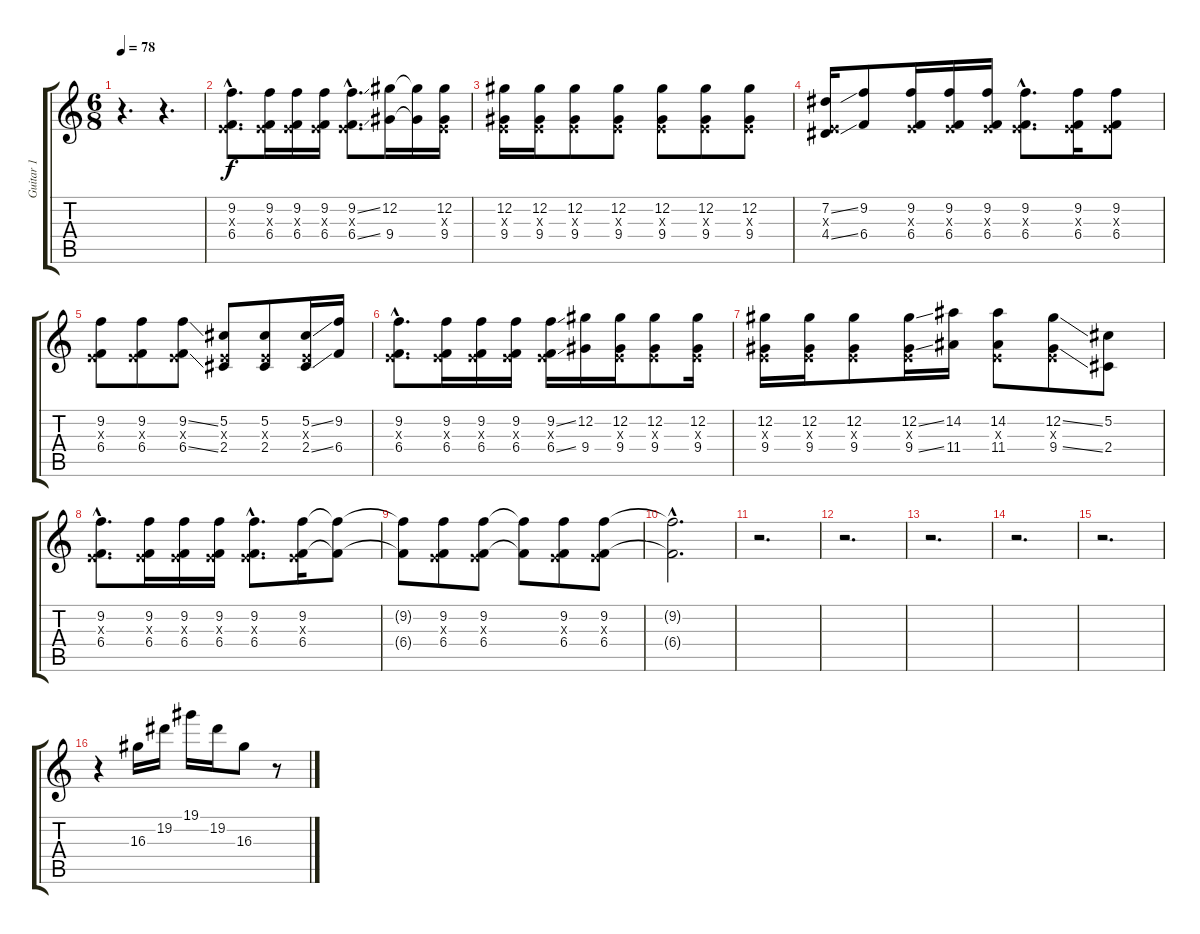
\track ("Guitar 1" "Guitar 1") {instrument overdrivenguitar}
\staff {score tabs}
\tuning (Db4 Ab3 E3 B2 Gb2 Db2) {hide}
\ts (6 8)
\tempo 78
\clef g2
\ks c
r.4{d dy f instrument overdrivenguitar} r.4{d} |
(9.2{hac} 0.3{hac x} 6.4{hac}).8{d} (9.2 0.3{x} 6.4).16 (9.2 0.3{x} 6.4).16 (9.2 0.3{x} 6.4).16 (9.2{ss hac} 0.3{hac x} 6.4{ss hac}).8{d} (12.2 9.4).16 (12.2{t} 9.4{t}).16 (12.2 0.3{x} 9.4).16 |
(12.2 0.3{x} 9.4).16 (12.2 0.3{x} 9.4).16 (12.2 0.3{x} 9.4).8 (12.2 0.3{x} 9.4).8 (12.2 0.3{x} 9.4).8 (12.2 0.3{x} 9.4).8 (12.2 0.3{x} 9.4).8 |
(7.2{ss} 0.3{x} 4.4{ss}).16 (9.2 6.4).8 (9.2 0.3{x} 6.4).16 (9.2 0.3{x} 6.4).16 (9.2 0.3{x} 6.4).16 (9.2{hac} 0.3{hac x} 6.4{hac}).8{d} (9.2 0.3{x} 6.4).16 (9.2 0.3{x} 6.4).8 |
(9.2 0.3{x} 6.4).8 (9.2 0.3{x} 6.4).8 (9.2{ss} 0.3{x} 6.4{ss}).8 (5.2 0.3{x} 2.4).8 (5.2 0.3{x} 2.4).8 (5.2{ss} 0.3{x} 2.4{ss}).16 (9.2 6.4).16 |
(9.2{hac} 0.3{hac x} 6.4{hac}).8{d} (9.2 0.3{x} 6.4).16 (9.2 0.3{x} 6.4).16 (9.2 0.3{x} 6.4).16 (9.2{ss} 0.3{x} 6.4{ss}).16 (12.2 9.4).16 (12.2 0.3{x} 9.4).16 (12.2 0.3{x} 9.4).8 (12.2 0.3{x} 9.4).16 |
(12.2 0.3{x} 9.4).16 (12.2 0.3{x} 9.4).16 (12.2 0.3{x} 9.4).8 (12.2{ss} 0.3{x} 9.4{ss}).16 (14.2 11.4).16 (14.2 0.3{x} 11.4).8 (12.2{ss} 0.3{x} 9.4{ss}).8 (5.2 2.4).8 |
(9.2{hac} 0.3{hac x} 6.4{hac}).8{d} (9.2 0.3{x} 6.4).16 (9.2 0.3{x} 6.4).16 (9.2 0.3{x} 6.4).16 (9.2{hac} 0.3{hac x} 6.4{hac}).8{d} (9.2 0.3{x} 6.4).16 (9.2{t} 6.4{t}).8 |
(9.2{t} 6.4{t}).8 (9.2 0.3{x} 6.4).8 (9.2 0.3{x} 6.4).8 (9.2{t} 6.4{t}).8 (9.2 0.3{x} 6.4).8 (9.2 0.3{x} 6.4).8 |
(9.2{hac t} 6.4{hac t}).2{d} |
r.2{d} |
r.2{d} |
r.2{d} |
r.2{d} |
r.2{d} |
r.4 16.3.16 19.2.16 19.1.16 19.2.16 16.3.8 r.8
